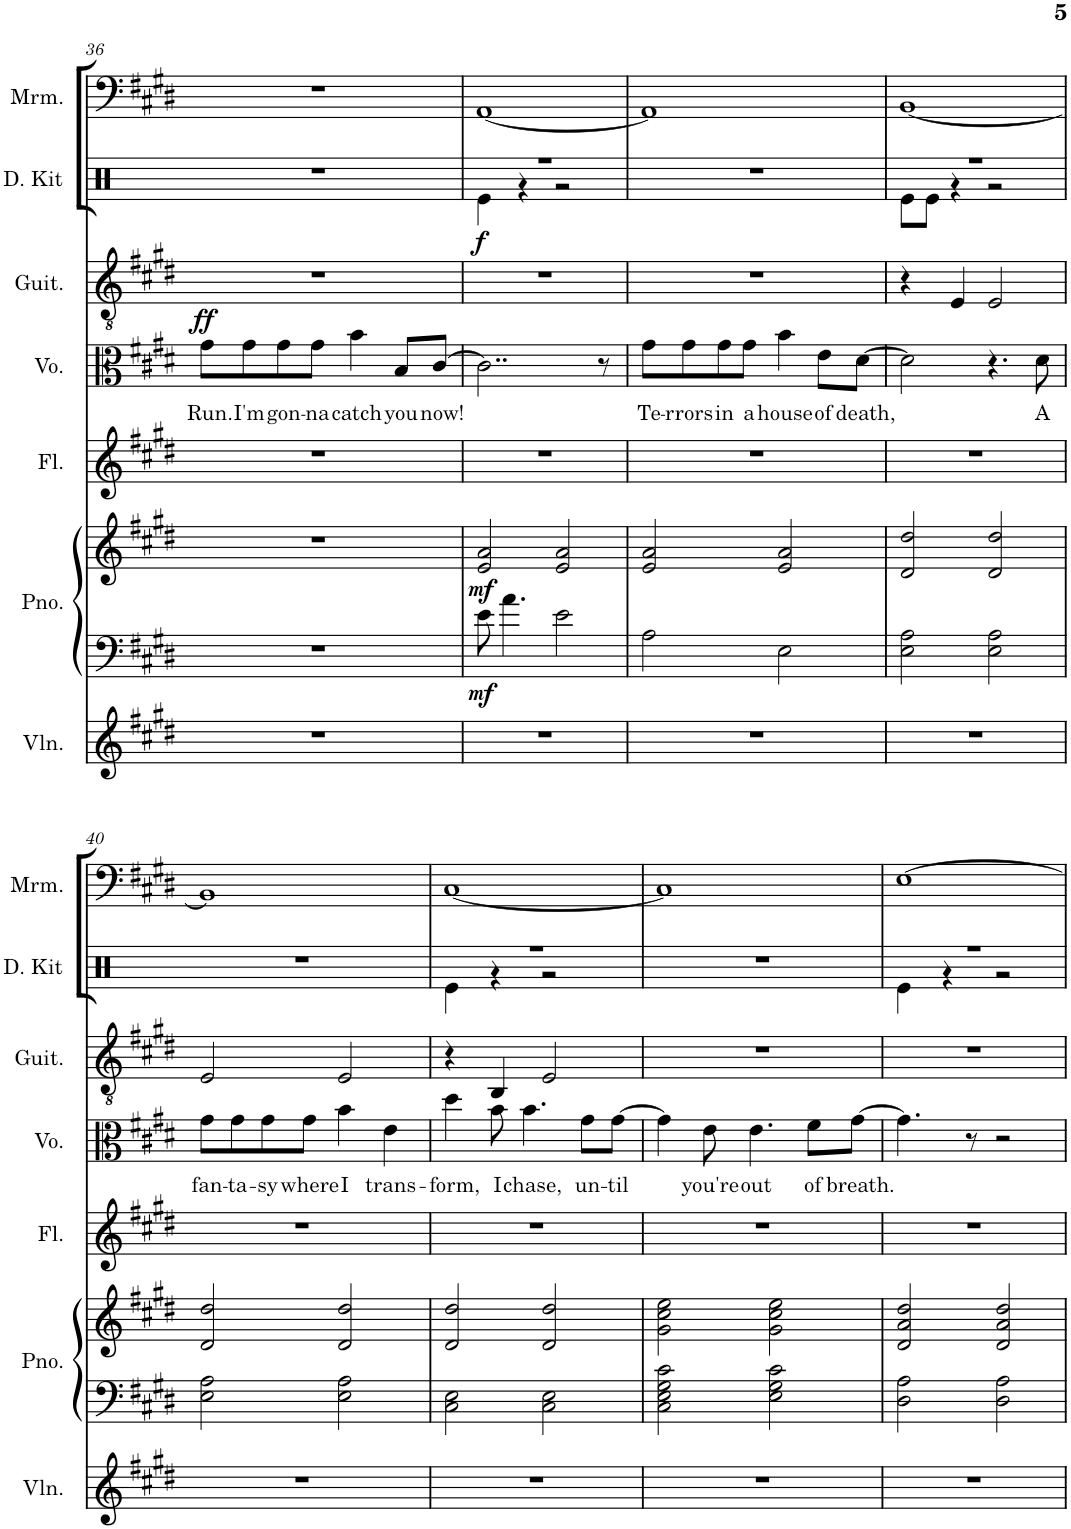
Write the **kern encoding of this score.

**kern	**kern	**kern	**dynam	**kern	**kern	**text	**dynam	**kern	**kern	**dynam	**kern
*part7	*part6	*part6	*part6	*part5	*part4	*part4	*part4	*part3	*part2	*part2	*part1
*staff8	*staff7	*staff6	*staff6/7	*staff5	*staff4	*staff4	*staff4	*staff3	*staff2	*staff2	*staff1
*I"小提琴	*I"钢琴	*	*	*I"长笛	*I"人声	*	*	*I"古典吉他	*I"架子鼓	*	*I"马林巴琴
!!LO:PB:g=z
*clefG2	*clefF4	*clefG2	*	*clefG2	*clefC3	*	*	*clefGv2	*clefX	*	*clefF4
*k[f#c#g#d#]	*k[f#c#g#d#]	*k[f#c#g#d#]	*	*k[f#c#g#d#]	*k[f#c#g#d#]	*	*	*k[f#c#g#d#]	*k[]	*	*k[f#c#g#d#]
*M4/4	*M4/4	*M4/4	*	*M4/4	*M4/4	*	*	*M4/4	*M4/4	*	*M4/4
=36	=36	=36	=36	=36	=36	=36	=36	=36	=36	=36	=36
!	!	!	!	!	!	!LO:LY:b	!LO:DY:a	!	!	!	!
1r	1r	1r	.	1r	8g#\L	Run.	ff	1r	1r	.	1r
!	!	!	!	!	!	!LO:LY:b	!	!	!	!	!
.	.	.	.	.	8g#\	I'm	.	.	.	.	.
!	!	!	!	!	!	!LO:LY:b	!	!	!	!	!
.	.	.	.	.	8g#\	gon-	.	.	.	.	.
!	!	!	!	!	!	!LO:LY:b	!	!	!	!	!
.	.	.	.	.	8g#\J	-na	.	.	.	.	.
!	!	!	!	!	!	!LO:LY:b	!	!	!	!	!
.	.	.	.	.	4b\	catch	.	.	.	.	.
!	!	!	!	!	!	!LO:LY:b	!	!	!	!	!
.	.	.	.	.	8B/L	you	.	.	.	.	.
!	!	!	!	!	!	!LO:LY:b	!	!	!	!	!
.	.	.	.	.	[8c#/J	now!	.	.	.	.	.
=37	=37	=37	=37	=37	=37	=37	=37	=37	=37	=37	=37
*	*	*	*	*	*	*	*	*	*^	*	*
!	!	!	!LO:DY:b=2	!	!	!	!	!	!	!	!	!
!	!	!	!LO:DY:n=1:b	!	!	!	!	!	!	!	!LO:DY:b	!
1r	8e\	2e/ 2a/	mf mf	1r	2..c#\]	.	.	1r	1r	4Re\	f	[1AA
.	4.a\	.	.	.	.	.	.	.	.	.	.	.
.	.	.	.	.	.	.	.	.	.	4r	.	.
.	2e\	2e/ 2a/	.	.	.	.	.	.	.	2r	.	.
.	.	.	.	.	8r	.	.	.	.	.	.	.
*	*	*	*	*	*	*	*	*	*v	*v	*	*
=38	=38	=38	=38	=38	=38	=38	=38	=38	=38	=38	=38
!	!	!	!	!	!	!LO:LY:b	!	!	!	!	!
1r	2A\	2e/ 2a/	.	1r	8g#\L	Te-	.	1r	1r	.	1AA]
!	!	!	!	!	!	!LO:LY:b	!	!	!	!	!
.	.	.	.	.	8g#\	-rrors	.	.	.	.	.
!	!	!	!	!	!	!LO:LY:b	!	!	!	!	!
.	.	.	.	.	8g#\	in	.	.	.	.	.
!	!	!	!	!	!	!LO:LY:b	!	!	!	!	!
.	.	.	.	.	8g#\J	a	.	.	.	.	.
!	!	!	!	!	!	!LO:LY:b	!	!	!	!	!
.	2E\	2e/ 2a/	.	.	4b\	house	.	.	.	.	.
!	!	!	!	!	!	!LO:LY:b	!	!	!	!	!
.	.	.	.	.	8e\L	of	.	.	.	.	.
!	!	!	!	!	!	!LO:LY:b	!	!	!	!	!
.	.	.	.	.	[8d#\J	death,	.	.	.	.	.
=39	=39	=39	=39	=39	=39	=39	=39	=39	=39	=39	=39
*	*	*	*	*	*	*	*	*	*^	*	*
1r	2E\ 2A\	2d#/ 2dd#/	.	1r	2d#\]	.	.	4r	1r	8Re\L	.	[1BB
.	.	.	.	.	.	.	.	.	.	8Re\J	.	.
.	.	.	.	.	.	.	.	4E/	.	4r	.	.
.	2E\ 2A\	2d#/ 2dd#/	.	.	4.r	.	.	2E/	.	2r	.	.
!	!	!	!	!	!	!LO:LY:b	!	!	!	!	!	!
.	.	.	.	.	8d#\	A	.	.	.	.	.	.
*	*	*	*	*	*	*	*	*	*v	*v	*	*
!!LO:LB:g=z
=40	=40	=40	=40	=40	=40	=40	=40	=40	=40	=40	=40
!	!	!	!	!	!	!LO:LY:b	!	!	!	!	!
1r	2E\ 2A\	2d#/ 2dd#/	.	1r	8g#\L	fan-	.	2E/	1r	.	1BB]
!	!	!	!	!	!	!LO:LY:b	!	!	!	!	!
.	.	.	.	.	8g#\	-ta-	.	.	.	.	.
!	!	!	!	!	!	!LO:LY:b	!	!	!	!	!
.	.	.	.	.	8g#\	-sy	.	.	.	.	.
!	!	!	!	!	!	!LO:LY:b	!	!	!	!	!
.	.	.	.	.	8g#\J	where	.	.	.	.	.
!	!	!	!	!	!	!LO:LY:b	!	!	!	!	!
.	2E\ 2A\	2d#/ 2dd#/	.	.	4b\	I	.	2E/	.	.	.
!	!	!	!	!	!	!LO:LY:b	!	!	!	!	!
.	.	.	.	.	4e\	trans-	.	.	.	.	.
=41	=41	=41	=41	=41	=41	=41	=41	=41	=41	=41	=41
!	!	!	!	!	!	!LO:LY:b	!	!	!	!	!
*	*	*	*	*	*	*	*	*	*^	*	*
1r	2C#\ 2E\	2d#/ 2dd#/	.	1r	4dd#\	-form,	.	4r	1r	4Re\	.	[1C#
!	!	!	!	!	!	!LO:LY:b	!	!	!	!	!	!
.	.	.	.	.	8b\	I	.	4BB/	.	4r	.	.
!	!	!	!	!	!	!LO:LY:b	!	!	!	!	!	!
.	.	.	.	.	4.b\	chase,	.	.	.	.	.	.
.	2C#\ 2E\	2d#/ 2dd#/	.	.	.	.	.	2E/	.	2r	.	.
!	!	!	!	!	!	!LO:LY:b	!	!	!	!	!	!
.	.	.	.	.	8g#\L	un-	.	.	.	.	.	.
!	!	!	!	!	!	!LO:LY:b	!	!	!	!	!	!
.	.	.	.	.	[8g#\J	-til	.	.	.	.	.	.
*	*	*	*	*	*	*	*	*	*v	*v	*	*
=42	=42	=42	=42	=42	=42	=42	=42	=42	=42	=42	=42
1r	2C#\ 2E\ 2G#\ 2c#\	2g#\ 2cc#\ 2ee\	.	1r	4g#\]	.	.	1r	1r	.	1C#]
!	!	!	!	!	!	!LO:LY:b	!	!	!	!	!
.	.	.	.	.	8e\	you're	.	.	.	.	.
!	!	!	!	!	!	!LO:LY:b	!	!	!	!	!
.	.	.	.	.	4.e\	out	.	.	.	.	.
.	2E\ 2G#\ 2c#\	2g#\ 2cc#\ 2ee\	.	.	.	.	.	.	.	.	.
!	!	!	!	!	!	!LO:LY:b	!	!	!	!	!
.	.	.	.	.	8f#\L	of	.	.	.	.	.
!	!	!	!	!	!	!LO:LY:b	!	!	!	!	!
.	.	.	.	.	[8g#\J	breath.	.	.	.	.	.
=43	=43	=43	=43	=43	=43	=43	=43	=43	=43	=43	=43
*	*	*	*	*	*	*	*	*	*^	*	*
1r	2D#\ 2A\	2d#/ 2a/ 2dd#/	.	1r	4.g#\]	.	.	1r	1r	4Re\	.	[1E
.	.	.	.	.	.	.	.	.	.	4r	.	.
.	.	.	.	.	8r	.	.	.	.	.	.	.
.	2D#\ 2A\	2d#/ 2a/ 2dd#/	.	.	2r	.	.	.	.	2r	.	.
*	*	*	*	*	*	*	*	*	*v	*v	*	*
=	=	=	=	=	=	=	=	=	=	=	=
*-	*-	*-	*-	*-	*-	*-	*-	*-	*-	*-	*-
